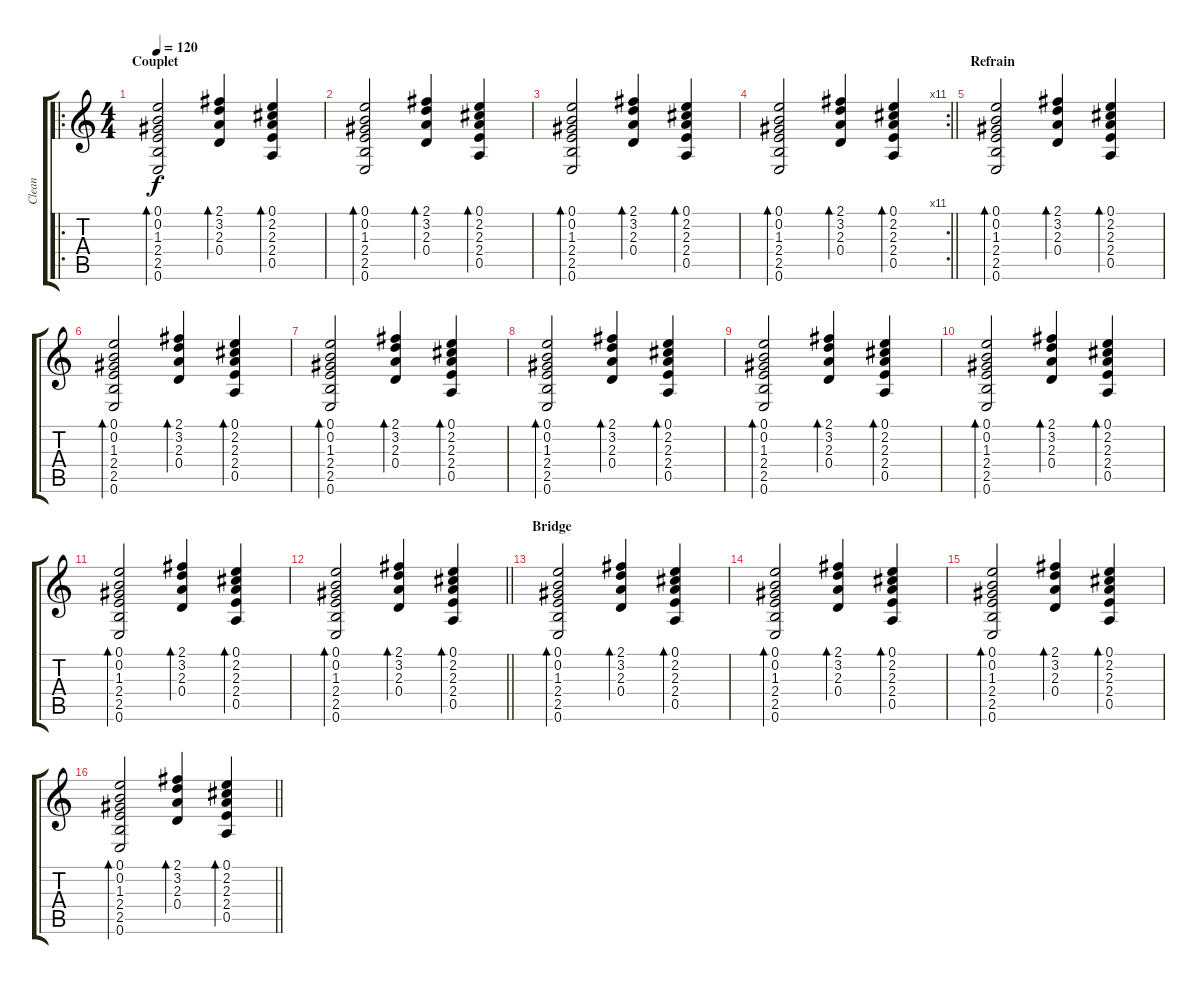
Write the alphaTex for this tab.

\track ("Clean" "Clean") {instrument electricguitarclean}
\staff {score tabs}
\tuning (E4 B3 G3 D3 A2 E2) {hide}
\ro
\ts (4 4)
\section ("" "Couplet")
\tempo 120
\clef g2
\ks c
(0.1 0.2 1.3 2.4 2.5 0.6).2{bd 120 dy f} (2.1 3.2 2.3 0.4).4{bd 120} (0.1 2.2 2.3 2.4 0.5).4{bd 120} |
(0.1 0.2 1.3 2.4 2.5 0.6).2{bd 120} (2.1 3.2 2.3 0.4).4{bd 120} (0.1 2.2 2.3 2.4 0.5).4{bd 120} |
(0.1 0.2 1.3 2.4 2.5 0.6).2{bd 120} (2.1 3.2 2.3 0.4).4{bd 120} (0.1 2.2 2.3 2.4 0.5).4{bd 120} |
\rc 11
\barLineRight lightlight
(0.1 0.2 1.3 2.4 2.5 0.6).2{bd 120} (2.1 3.2 2.3 0.4).4{bd 120} (0.1 2.2 2.3 2.4 0.5).4{bd 120} |
\section ("" "Refrain")
(0.1 0.2 1.3 2.4 2.5 0.6).2{bd 120} (2.1 3.2 2.3 0.4).4{bd 120} (0.1 2.2 2.3 2.4 0.5).4{bd 120} |
(0.1 0.2 1.3 2.4 2.5 0.6).2{bd 120} (2.1 3.2 2.3 0.4).4{bd 120} (0.1 2.2 2.3 2.4 0.5).4{bd 120} |
(0.1 0.2 1.3 2.4 2.5 0.6).2{bd 120} (2.1 3.2 2.3 0.4).4{bd 120} (0.1 2.2 2.3 2.4 0.5).4{bd 120} |
(0.1 0.2 1.3 2.4 2.5 0.6).2{bd 120} (2.1 3.2 2.3 0.4).4{bd 120} (0.1 2.2 2.3 2.4 0.5).4{bd 120} |
(0.1 0.2 1.3 2.4 2.5 0.6).2{bd 120} (2.1 3.2 2.3 0.4).4{bd 120} (0.1 2.2 2.3 2.4 0.5).4{bd 120} |
(0.1 0.2 1.3 2.4 2.5 0.6).2{bd 120} (2.1 3.2 2.3 0.4).4{bd 120} (0.1 2.2 2.3 2.4 0.5).4{bd 120} |
(0.1 0.2 1.3 2.4 2.5 0.6).2{bd 120} (2.1 3.2 2.3 0.4).4{bd 120} (0.1 2.2 2.3 2.4 0.5).4{bd 120} |
\barLineRight lightlight
(0.1 0.2 1.3 2.4 2.5 0.6).2{bd 120} (2.1 3.2 2.3 0.4).4{bd 120} (0.1 2.2 2.3 2.4 0.5).4{bd 120} |
\section ("" "Bridge")
(0.1 0.2 1.3 2.4 2.5 0.6).2{bd 120} (2.1 3.2 2.3 0.4).4{bd 120} (0.1 2.2 2.3 2.4 0.5).4{bd 120} |
(0.1 0.2 1.3 2.4 2.5 0.6).2{bd 120} (2.1 3.2 2.3 0.4).4{bd 120} (0.1 2.2 2.3 2.4 0.5).4{bd 120} |
(0.1 0.2 1.3 2.4 2.5 0.6).2{bd 120} (2.1 3.2 2.3 0.4).4{bd 120} (0.1 2.2 2.3 2.4 0.5).4{bd 120} |
\barLineRight lightlight
(0.1 0.2 1.3 2.4 2.5 0.6).2{bd 120} (2.1 3.2 2.3 0.4).4{bd 120} (0.1 2.2 2.3 2.4 0.5).4{bd 120}
